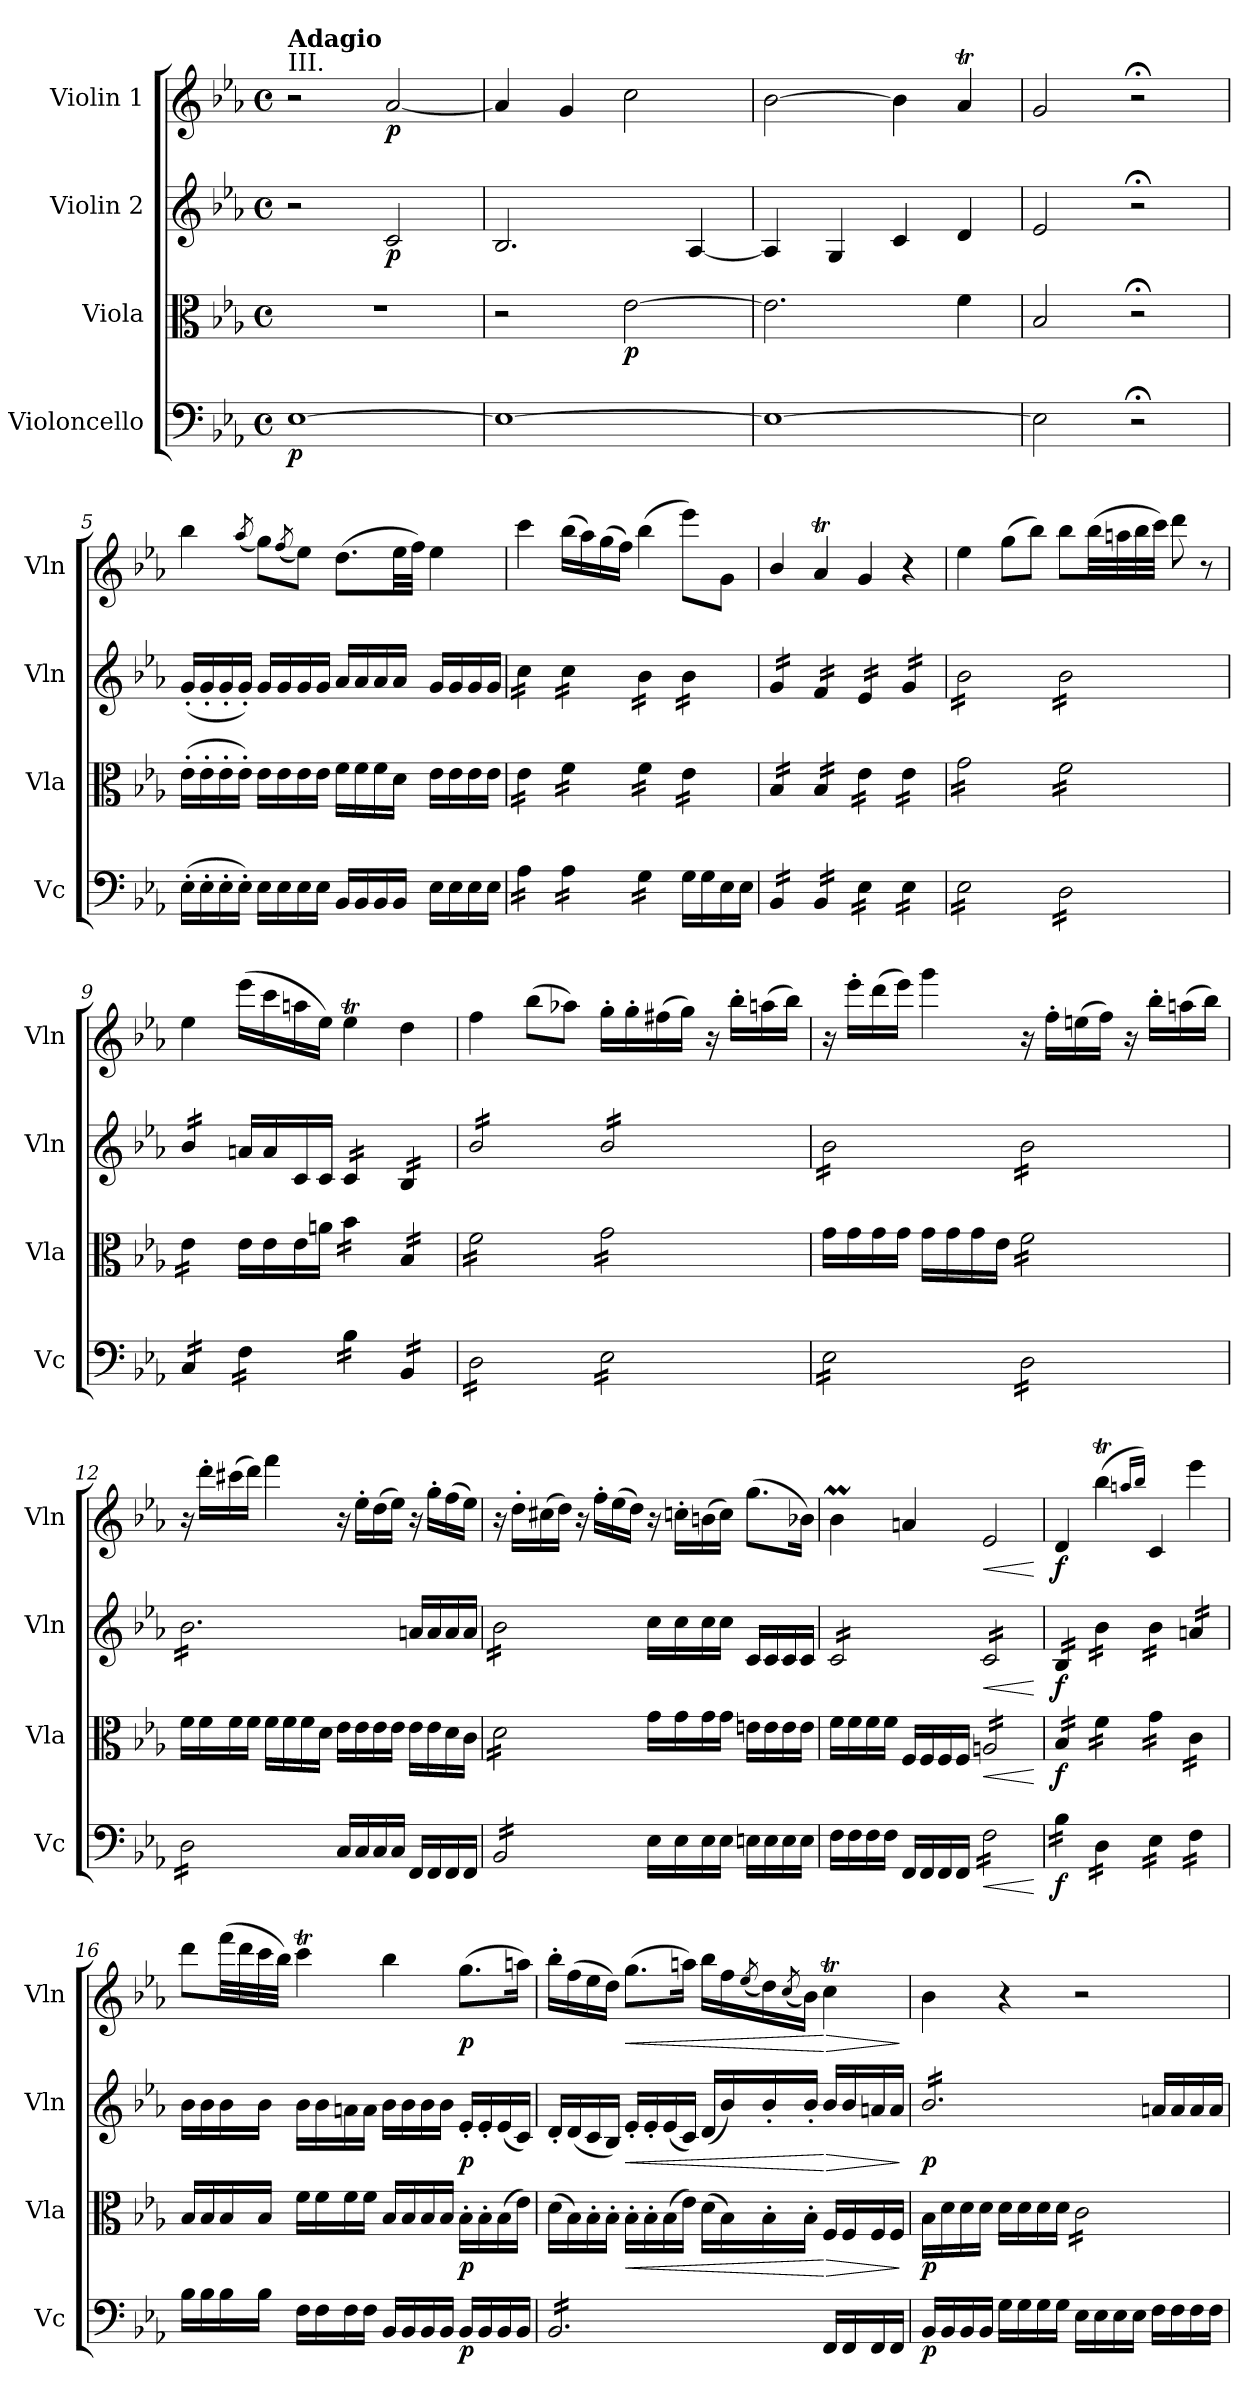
**kern	**dynam	**kern	**dynam	**kern	**dynam	**kern	**dynam
*part4	*part4	*part3	*part3	*part2	*part2	*part1	*part1
*staff4	*staff4	*staff3	*staff3	*staff2	*staff2	*staff1	*staff1
*I"Violoncello	*	*I"Viola	*	*I"Violin 2	*	*I"Violin 1	*
*I'Vc	*	*I'Vla	*	*I'Vln	*	*I'Vln	*
!!LO:PB:g=z
*clefF4	*	*clefC3	*	*clefG2	*	*clefG2	*
*k[b-e-a-]	*	*k[b-e-a-]	*	*k[b-e-a-]	*	*k[b-e-a-]	*
*M4/4	*	*M4/4	*	*M4/4	*	*M4/4	*
*met(c)	*	*met(c)	*	*met(c)	*	*met(c)	*
=1	=1	=1	=1	=1	=1	=1	=1
!	!	!	!	!	!	!LO:TX:a:t=III.	!
!	!	!	!	!	!	!LO:TX:a:B:t=Adagio	!
!	!LO:DY:b	!	!	!	!	!	!
[1E-	p	1r	.	2r	.	2r	.
!	!	!	!	!	!LO:DY:b	!	!LO:DY:b
.	.	.	.	2c/	p	[2a-/	p
=2	=2	=2	=2	=2	=2	=2	=2
1E-_	.	2r	.	2.B-/	.	4a-/]	.
.	.	.	.	.	.	4g/	.
!	!	!	!LO:DY:b	!	!	!	!
.	.	[2e-\	p	.	.	2cc\	.
.	.	.	.	[4A-/	.	.	.
=3	=3	=3	=3	=3	=3	=3	=3
1E-_	.	2.e-\]	.	4A-/]	.	[2b-\	.
.	.	.	.	4G/	.	.	.
.	.	.	.	4c/	.	4b-\]	.
.	.	4f\	.	4d/	.	4a-T/	.
=4	=4	=4	=4	=4	=4	=4	=4
2E-\]	.	2B-/	.	2e-/	.	2g/	.
2r;<	.	2r;<	.	2r;<	.	2r;<	.
!!LO:LB:g=z
=5	=5	=5	=5	=5	=5	=5	=5
!	!LO:DY:b	!	!	!	!	!	!
!	!LO:DY:n=1:b	!	!LO:DY:b	!	!	!	!
!	!	!	!LO:DY:n=1:b	!	!LO:DY:b	!	!
!	!	!	!	!	!LO:DY:n=1:b	!	!LO:DY:b
!	!	!	!	!	!	!	!LO:DY:n=1:b
(>16E-'\LL	other-dynamics f	(>16e-'\LL	other-dynamics f	(<16g'/LL	other-dynamics f	4bb-\	other-dynamics f
16E-'\	.	16e-'\	.	16g'/	.	.	.
16E-'\	.	16e-'\	.	16g'/	.	.	.
16E-'\JJ)	.	16e-'\JJ)	.	16g'/JJ)	.	.	.
.	.	.	.	.	.	(8qaa-/	.
16E-\LL	.	16e-\LL	.	16g/LL	.	8gg\L)	.
16E-\	.	16e-\	.	16g/	.	.	.
.	.	.	.	.	.	(8qff/	.
16E-\	.	16e-\	.	16g/	.	8ee-\J)	.
16E-\JJ	.	16e-\JJ	.	16g/JJ	.	.	.
16BB-/LL	.	16f\LL	.	16a-/LL	.	(>8.dd\L	.
16BB-/	.	16f\	.	16a-/	.	.	.
16BB-/	.	16f\	.	16a-/	.	.	.
16BB-/JJ	.	16d\JJ	.	16a-/JJ	.	32ee-\LL	.
.	.	.	.	.	.	32ff\JJJ)	.
16E-\LL	.	16e-\LL	.	16g/LL	.	4ee-\	.
16E-\	.	16e-\	.	16g/	.	.	.
16E-\	.	16e-\	.	16g/	.	.	.
16E-\JJ	.	16e-\JJ	.	16g/JJ	.	.	.
=6	=6	=6	=6	=6	=6	=6	=6
*tremolo	*	*	*	*	*	*	*
*	*	*tremolo	*	*	*	*	*
*	*	*	*	*tremolo	*	*	*
16A-\LL	.	16e-\LL	.	16cc\LL	.	4ccc\	.
16A-\	.	16e-\	.	16cc\	.	.	.
16A-\	.	16e-\	.	16cc\	.	.	.
16A-\JJ	.	16e-\JJ	.	16cc\JJ	.	.	.
16A-\LL	.	16f\LL	.	16cc\LL	.	(>16bb-\LL	.
16A-\	.	16f\	.	16cc\	.	16aa-\)	.
16A-\	.	16f\	.	16cc\	.	(>16gg\	.
16A-\JJ	.	16f\JJ	.	16cc\JJ	.	16ff\JJ)	.
16G\LL	.	16f\LL	.	16b-\LL	.	(4bb-\	.
16G\	.	16f\	.	16b-\	.	.	.
16G\	.	16f\	.	16b-\	.	.	.
16G\JJ	.	16f\JJ	.	16b-\JJ	.	.	.
*Xtremolo	*	*	*	*	*	*	*
16G\LL	.	16e-\LL	.	16b-\LL	.	8eee-\L)	.
16G\	.	16e-\	.	16b-\	.	.	.
16E-\	.	16e-\	.	16b-\	.	8g\J	.
16E-\JJ	.	16e-\JJ	.	16b-\JJ	.	.	.
=7	=7	=7	=7	=7	=7	=7	=7
*tremolo	*	*	*	*	*	*	*
16BB-/LL	.	16B-/LL	.	16g/LL	.	4b-/	.
16BB-/	.	16B-/	.	16g/	.	.	.
16BB-/	.	16B-/	.	16g/	.	.	.
16BB-/JJ	.	16B-/JJ	.	16g/JJ	.	.	.
16BB-/LL	.	16B-/LL	.	16f/LL	.	4a-T/	.
16BB-/	.	16B-/	.	16f/	.	.	.
16BB-/	.	16B-/	.	16f/	.	.	.
16BB-/JJ	.	16B-/JJ	.	16f/JJ	.	.	.
16E-\LL	.	16e-\LL	.	16e-/LL	.	4g/	.
16E-\	.	16e-\	.	16e-/	.	.	.
16E-\	.	16e-\	.	16e-/	.	.	.
16E-\JJ	.	16e-\JJ	.	16e-/JJ	.	.	.
16E-\LL	.	16e-\LL	.	16g/LL	.	4r	.
16E-\	.	16e-\	.	16g/	.	.	.
16E-\	.	16e-\	.	16g/	.	.	.
16E-\JJ	.	16e-\JJ	.	16g/JJ	.	.	.
!!LO:LB:g=z
=8	=8	=8	=8	=8	=8	=8	=8
16E-\LL	.	16g\LL	.	16b-\LL	.	4ee-\	.
16E-\	.	16g\	.	16b-\	.	.	.
16E-\	.	16g\	.	16b-\	.	.	.
16E-\	.	16g\	.	16b-\	.	.	.
16E-\	.	16g\	.	16b-\	.	(8gg\L	.
16E-\	.	16g\	.	16b-\	.	.	.
16E-\	.	16g\	.	16b-\	.	8bb-\J)	.
16E-\JJ	.	16g\JJ	.	16b-\JJ	.	.	.
16D\LL	.	16f\LL	.	16b-\LL	.	8bb-\L	.
16D\	.	16f\	.	16b-\	.	.	.
16D\	.	16f\	.	16b-\	.	(32bb-\LL	.
.	.	.	.	.	.	32aan\	.
16D\	.	16f\	.	16b-\	.	32bb-\	.
.	.	.	.	.	.	32ccc\JJJ)	.
16D\	.	16f\	.	16b-\	.	8ddd\	.
16D\	.	16f\	.	16b-\	.	.	.
16D\	.	16f\	.	16b-\	.	8r	.
16D\JJ	.	16f\JJ	.	16b-\JJ	.	.	.
=9	=9	=9	=9	=9	=9	=9	=9
16C/LL	.	16e-\LL	.	16b-/LL	.	4ee-\	.
16C/	.	16e-\	.	16b-/	.	.	.
16C/	.	16e-\	.	16b-/	.	.	.
16C/JJ	.	16e-\JJ	.	16b-/JJ	.	.	.
*	*	*	*	*Xtremolo	*	*	*
*	*	*Xtremolo	*	*	*	*	*
16F\LL	.	16e-\LL	.	16an/LL	.	(16eee-\LL	.
16F\	.	16e-\	.	16a/	.	16ccc\	.
16F\	.	16e-\	.	16c/	.	16aan\	.
16F\JJ	.	16an\JJ	.	16c/JJ	.	16ee-\JJ)	.
*	*	*tremolo	*	*	*	*	*
*	*	*	*	*tremolo	*	*	*
16B-\LL	.	16b-\LL	.	16c/LL	.	4ee-T\	.
16B-\	.	16b-\	.	16c/	.	.	.
16B-\	.	16b-\	.	16c/	.	.	.
16B-\JJ	.	16b-\JJ	.	16c/JJ	.	.	.
16BB-/LL	.	16B-/LL	.	16B-/LL	.	4dd\	.
16BB-/	.	16B-/	.	16B-/	.	.	.
16BB-/	.	16B-/	.	16B-/	.	.	.
16BB-/JJ	.	16B-/JJ	.	16B-/JJ	.	.	.
=10	=10	=10	=10	=10	=10	=10	=10
16D\LL	.	16f\LL	.	16b-/LL	.	4ff\	.
16D\	.	16f\	.	16b-/	.	.	.
16D\	.	16f\	.	16b-/	.	.	.
16D\	.	16f\	.	16b-/	.	.	.
16D\	.	16f\	.	16b-/	.	(8bb-\L	.
16D\	.	16f\	.	16b-/	.	.	.
16D\	.	16f\	.	16b-/	.	8aa-X\J)	.
16D\JJ	.	16f\JJ	.	16b-/JJ	.	.	.
16E-\LL	.	16g\LL	.	16b-/LL	.	16gg'\LL	.
16E-\	.	16g\	.	16b-/	.	16gg'\	.
16E-\	.	16g\	.	16b-/	.	(>16ff#X\	.
16E-\	.	16g\	.	16b-/	.	16gg\JJ)	.
16E-\	.	16g\	.	16b-/	.	16r	.
16E-\	.	16g\	.	16b-/	.	16bb-'\LL	.
16E-\	.	16g\	.	16b-/	.	(>16aan\	.
16E-\JJ	.	16g\JJ	.	16b-/JJ	.	16bb-\JJ)	.
*	*	*Xtremolo	*	*	*	*	*
!!LO:LB:g=z
=11	=11	=11	=11	=11	=11	=11	=11
16E-\LL	.	16g\LL	.	16b-\LL	.	16r	.
16E-\	.	16g\	.	16b-\	.	16eee-'\LL	.
16E-\	.	16g\	.	16b-\	.	(>16ddd\	.
16E-\	.	16g\JJ	.	16b-\	.	16eee-\JJ)	.
16E-\	.	16g\LL	.	16b-\	.	4ggg\	.
16E-\	.	16g\	.	16b-\	.	.	.
16E-\	.	16g\	.	16b-\	.	.	.
16E-\JJ	.	16e-\JJ	.	16b-\JJ	.	.	.
*	*	*tremolo	*	*	*	*	*
16D\LL	.	16f\LL	.	16b-\LL	.	16r	.
16D\	.	16f\	.	16b-\	.	16ff'\LL	.
16D\	.	16f\	.	16b-\	.	(>16een\	.
16D\	.	16f\	.	16b-\	.	16ff\JJ)	.
16D\	.	16f\	.	16b-\	.	16r	.
16D\	.	16f\	.	16b-\	.	16bb-'\LL	.
16D\	.	16f\	.	16b-\	.	(>16aan\	.
16D\JJ	.	16f\JJ	.	16b-\JJ	.	16bb-\JJ)	.
*	*	*Xtremolo	*	*	*	*	*
=12	=12	=12	=12	=12	=12	=12	=12
16D\LL	.	16f\LL	.	16b-\LL	.	16r	.
16D\	.	16f\	.	16b-\	.	16ddd'\LL	.
16D\	.	16f\	.	16b-\	.	(>16ccc#X\	.
16D\	.	16f\JJ	.	16b-\	.	16ddd\JJ)	.
16D\	.	16f\LL	.	16b-\	.	4fff\	.
16D\	.	16f\	.	16b-\	.	.	.
16D\	.	16f\	.	16b-\	.	.	.
16D\JJ	.	16d\JJ	.	16b-\	.	.	.
*Xtremolo	*	*	*	*	*	*	*
16C/LL	.	16e-\LL	.	16b-\	.	16r	.
16C/	.	16e-\	.	16b-\	.	16ee-'\LL	.
16C/	.	16e-\	.	16b-\	.	(>16dd\	.
16C/JJ	.	16e-\JJ	.	16b-\JJ	.	16ee-\JJ)	.
*	*	*	*	*Xtremolo	*	*	*
16FF/LL	.	16e-\LL	.	16an/LL	.	16r	.
16FF/	.	16e-\	.	16a/	.	16gg'\LL	.
16FF/	.	16d\	.	16a/	.	(>16ff\	.
16FF/JJ	.	16c\JJ	.	16a/JJ	.	16ee-\JJ)	.
!!LO:LB:g=z
=13	=13	=13	=13	=13	=13	=13	=13
*tremolo	*	*	*	*	*	*	*
*	*	*tremolo	*	*	*	*	*
*	*	*	*	*tremolo	*	*	*
16BB-/LL	.	16d\LL	.	16b-\LL	.	16r	.
16BB-/	.	16d\	.	16b-\	.	16dd'\LL	.
16BB-/	.	16d\	.	16b-\	.	(>16cc#X\	.
16BB-/	.	16d\	.	16b-\	.	16dd\JJ)	.
16BB-/	.	16d\	.	16b-\	.	16r	.
16BB-/	.	16d\	.	16b-\	.	16ff'\LL	.
16BB-/	.	16d\	.	16b-\	.	(>16ee-\	.
16BB-/JJ	.	16d\JJ	.	16b-\JJ	.	16dd\JJ)	.
*	*	*	*	*Xtremolo	*	*	*
*	*	*Xtremolo	*	*	*	*	*
*Xtremolo	*	*	*	*	*	*	*
16E-\LL	.	16g\LL	.	16cc\LL	.	16r	.
16E-\	.	16g\	.	16cc\	.	16ccn'\LL	.
16E-\	.	16g\	.	16cc\	.	(>16bn\	.
16E-\JJ	.	16g\JJ	.	16cc\JJ	.	16cc\JJ)	.
16En\LL	.	16en\LL	.	16c/LL	.	(8.gg\L	.
16E\	.	16e\	.	16c/	.	.	.
16E\	.	16e\	.	16c/	.	.	.
16E\JJ	.	16e\JJ	.	16c/JJ	.	16b-X\Jk)	.
=14	=14	=14	=14	=14	=14	=14	=14
*	*	*	*	*tremolo	*	*	*
16F\LL	.	16f\LL	.	16c/LL	.	4b-M\	.
16F\	.	16f\	.	16c/	.	.	.
16F\	.	16f\	.	16c/	.	.	.
16F\JJ	.	16f\JJ	.	16c/	.	.	.
16FF/LL	.	16F/LL	.	16c/	.	4an/	.
16FF/	.	16F/	.	16c/	.	.	.
16FF/	.	16F/	.	16c/	.	.	.
16FF/JJ	.	16F/JJ	.	16c/JJ	.	.	.
!	!LO:HP:b	!	!LO:HP:b	!	!LO:HP:b	!	!LO:HP:b
*tremolo	*	*	*	*	*	*	*
*	*	*tremolo	*	*	*	*	*
16F\LL	<	16An/LL	<	16c/LL	<	2e-/	<
16F\	.	16An/	.	16c/	.	.	.
16F\	.	16An/	.	16c/	.	.	.
16F\	.	16An/	.	16c/	.	.	.
16F\	.	16An/	.	16c/	.	.	.
16F\	.	16An/	.	16c/	.	.	.
16F\	.	16An/	.	16c/	.	.	.
16F\JJ	.	16An/JJ	.	16c/JJ	.	.	.
.	[	.	[	.	[	.	[
=15	=15	=15	=15	=15	=15	=15	=15
!	!LO:DY:b	!	!LO:DY:b	!	!LO:DY:b	!	!LO:DY:b
16B-\LL	f	16B-/LL	f	16B-/LL	f	4d/	f
16B-\	.	16B-/	.	16B-/	.	.	.
16B-\	.	16B-/	.	16B-/	.	.	.
16B-\JJ	.	16B-/JJ	.	16B-/JJ	.	.	.
16D\LL	.	16f\LL	.	16b-\LL	.	(<4bb-T\	.
16D\	.	16f\	.	16b-\	.	.	.
16D\	.	16f\	.	16b-\	.	.	.
16D\JJ	.	16f\JJ	.	16b-\JJ	.	.	.
.	.	.	.	.	.	16qaan/LL	.
.	.	.	.	.	.	16qbb-/JJ)	.
16E-\LL	.	16g\LL	.	16b-\LL	.	4c/	.
16E-\	.	16g\	.	16b-\	.	.	.
16E-\	.	16g\	.	16b-\	.	.	.
16E-\JJ	.	16g\JJ	.	16b-\JJ	.	.	.
16F\LL	.	16c\LL	.	16an/LL	.	4eee-\	.
16F\	.	16c\	.	16an/	.	.	.
16F\	.	16c\	.	16an/	.	.	.
16F\JJ	.	16c\JJ	.	16an/JJ	.	.	.
*	*	*	*	*Xtremolo	*	*	*
*	*	*Xtremolo	*	*	*	*	*
*Xtremolo	*	*	*	*	*	*	*
!!LO:PB:g=z
=16	=16	=16	=16	=16	=16	=16	=16
16B-\LL	.	16B-/LL	.	16b-\LL	.	8ddd\L	.
16B-\	.	16B-/	.	16b-\	.	.	.
16B-\	.	16B-/	.	16b-\	.	(>32fff\LL	.
.	.	.	.	.	.	32ddd\	.
16B-\JJ	.	16B-/JJ	.	16b-\JJ	.	32ccc\	.
.	.	.	.	.	.	32bb-\JJJ)	.
16F\LL	.	16f\LL	.	16b-\LL	.	4cccT\	.
16F\	.	16f\	.	16b-\	.	.	.
16F\	.	16f\	.	16an\	.	.	.
16F\JJ	.	16f\JJ	.	16a\JJ	.	.	.
16BB-/LL	.	16B-/LL	.	16b-\LL	.	4bb-\	.
16BB-/	.	16B-/	.	16b-\	.	.	.
16BB-/	.	16B-/	.	16b-\	.	.	.
16BB-/JJ	.	16B-/JJ	.	16b-\JJ	.	.	.
!	!LO:DY:b	!	!LO:DY:b	!	!LO:DY:b	!	!LO:DY:b
16BB-/LL	p	16B-'\LL	p	16e-'/LL	p	(8.gg\L	p
16BB-/	.	16B-'\	.	16e-'/	.	.	.
16BB-/	.	(16B-\	.	(16e-/	.	.	.
16BB-/JJ	.	16e-\JJ)	.	16c/JJ)	.	16aan\Jk)	.
=17	=17	=17	=17	=17	=17	=17	=17
*^	*	*	*	*	*	*	*
*tremolo	*	*	*	*	*	*	*	*
16BB-/LL	8ryy	.	(16d\LL	.	16d'/LL	.	16bb-'\LL	.
16BB-/	.	.	16B-\)	.	(16d/	.	(>16ff\	.
16BB-/	8ryy	.	16B-'\	.	16c/	.	16ee-\	.
16BB-/	.	.	16B-'\JJ	.	16B-/JJ)	.	16dd\JJ)	.
!	!	!	!	!LO:HP:b	!	!LO:HP:b	!	!LO:HP:b
16BB-/	4ryy	.	16B-'\LL	<	16e-'/LL	<	(8.gg\L	<
16BB-/	.	.	16B-'\	.	16e-'/	.	.	.
16BB-/	.	.	(16B-\	.	(16e-/	.	.	.
16BB-/	.	.	16e-\JJ)	.	16c/JJ)	.	16aan\Jk)	.
16BB-/	2ryy	.	(16d\LL	.	(16d/LL	.	16bb-\LL	.
16BB-/	.	.	16B-\)	.	16b-/)	.	16ff\	.
.	.	.	.	.	.	.	(8qee-/	.
16BB-/	.	.	16B-'\	.	16b-'/	.	16dd\)	.
.	.	.	.	.	.	.	(8qcc/	.
16BB-/JJ	.	.	16B-'\JJ	.	16b-'/JJ	.	16b-\JJ)	.
*Xtremolo	*	*	*	*	*	*	*	*
!	!	!	!	!LO:HP:n=1:b	!	!LO:HP:n=1:b	!	!LO:HP:n=1:b
16FF/LL	.	.	16F/LL	[ >	16b-/LL	[ >	4ccT\	[ >
16FF/	.	.	16F/	.	16b-/	.	.	.
16FF/	.	.	16F/	.	16an/	.	.	.
16FF/JJ	.	.	16F/JJ	.	16a/JJ	.	.	.
*v	*v	*	*	*	*	*	*	*
.	.	.	]	.	]	.	]
!!LO:LB:g=z
=18	=18	=18	=18	=18	=18	=18	=18
!	!LO:DY:b	!	!LO:DY:b	!	!LO:DY:b	!	!
*	*	*	*	*tremolo	*	*	*
16BB-/LL	p	16B-\LL	p	16b-/LL	p	4b-\	.
16BB-/	.	16d\	.	16b-/	.	.	.
16BB-/	.	16d\	.	16b-/	.	.	.
16BB-/JJ	.	16d\JJ	.	16b-/	.	.	.
16G\LL	.	16d\LL	.	16b-/	.	4r	.
16G\	.	16d\	.	16b-/	.	.	.
16G\	.	16d\	.	16b-/	.	.	.
16G\JJ	.	16d\JJ	.	16b-/	.	.	.
*	*	*tremolo	*	*	*	*	*
16E-\LL	.	16c\LL	.	16b-/	.	2r	.
16E-\	.	16c\	.	16b-/	.	.	.
16E-\	.	16c\	.	16b-/	.	.	.
16E-\JJ	.	16c\	.	16b-/JJ	.	.	.
*	*	*	*	*Xtremolo	*	*	*
16F\LL	.	16c\	.	16an/LL	.	.	.
16F\	.	16c\	.	16a/	.	.	.
16F\	.	16c\	.	16a/	.	.	.
16F\JJ	.	16c\JJ	.	16a/JJ	.	.	.
*	*	*Xtremolo	*	*	*	*	*
=	=	=	=	=	=	=	=
*-	*-	*-	*-	*-	*-	*-	*-
